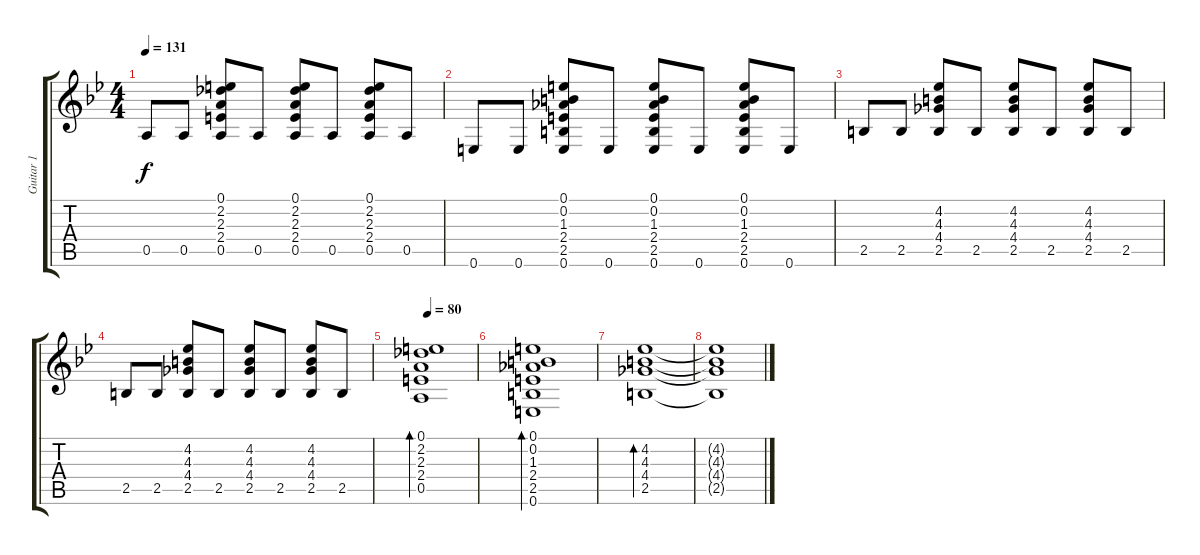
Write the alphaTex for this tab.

\track ("Guitar 1" "Guitar 1") {instrument overdrivenguitar}
\staff {score tabs}
\tuning (E4 B3 G3 D3 A2 E2) {hide}
\ts (4 4)
\tempo 131
\clef g2
\ks bb
0.5.8{dy f} 0.5.8 (0.1 2.2 2.3 2.4 0.5).8 0.5.8 (0.1 2.2 2.3 2.4 0.5).8 0.5.8 (0.1 2.2 2.3 2.4 0.5).8 0.5.8 |
0.6.8 0.6.8 (0.1 0.2 1.3 2.4 2.5 0.6).8 0.6.8 (0.1 0.2 1.3 2.4 2.5 0.6).8 0.6.8 (0.1 0.2 1.3 2.4 2.5 0.6).8 0.6.8 |
2.5.8 2.5.8 (4.2 4.3 4.4 2.5).8 2.5.8 (4.2 4.3 4.4 2.5).8 2.5.8 (4.2 4.3 4.4 2.5).8 2.5.8 |
2.5.8 2.5.8 (4.2 4.3 4.4 2.5).8 2.5.8 (4.2 4.3 4.4 2.5).8 2.5.8 (4.2 4.3 4.4 2.5).8 2.5.8 |
\tempo 80
(0.1 2.2 2.3 2.4 0.5).1{bd 240} |
(0.1 0.2 1.3 2.4 2.5 0.6).1{bd 240} |
(4.2 4.3 4.4 2.5).1{bd 240} |
(4.2{t} 4.3{t} 4.4{t} 2.5{t}).1
